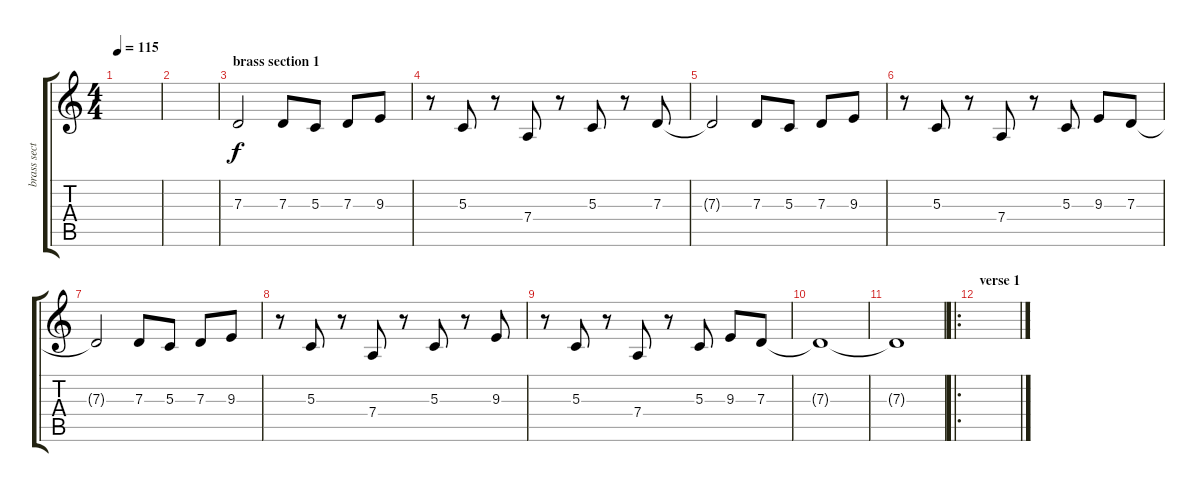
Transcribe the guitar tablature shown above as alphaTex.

\track ("brass section" "brass sect") {instrument brasssection}
\staff {score tabs}
\tuning (E4 B3 G3 D3 A2 E2) {hide}
\ts (4 4)
\tempo 115
\clef g2
\ks c
|
|
\section ("" "brass section 1")
7.3.2 7.3.8 5.3.8 7.3.8 9.3.8 |
r.8 5.3.8 r.8 7.4.8 r.8 5.3.8 r.8 7.3.8 |
7.3{t}.2 7.3.8 5.3.8 7.3.8 9.3.8 |
r.8 5.3.8 r.8 7.4.8 r.8 5.3.8 9.3.8 7.3.8 |
7.3{t}.2 7.3.8 5.3.8 7.3.8 9.3.8 |
r.8 5.3.8 r.8 7.4.8 r.8 5.3.8 r.8 9.3.8 |
r.8 5.3.8 r.8 7.4.8 r.8 5.3.8 9.3.8 7.3.8 |
7.3{t}.1{volume 5} |
7.3{t}.1 |
\ro
\section ("" "verse 1")
